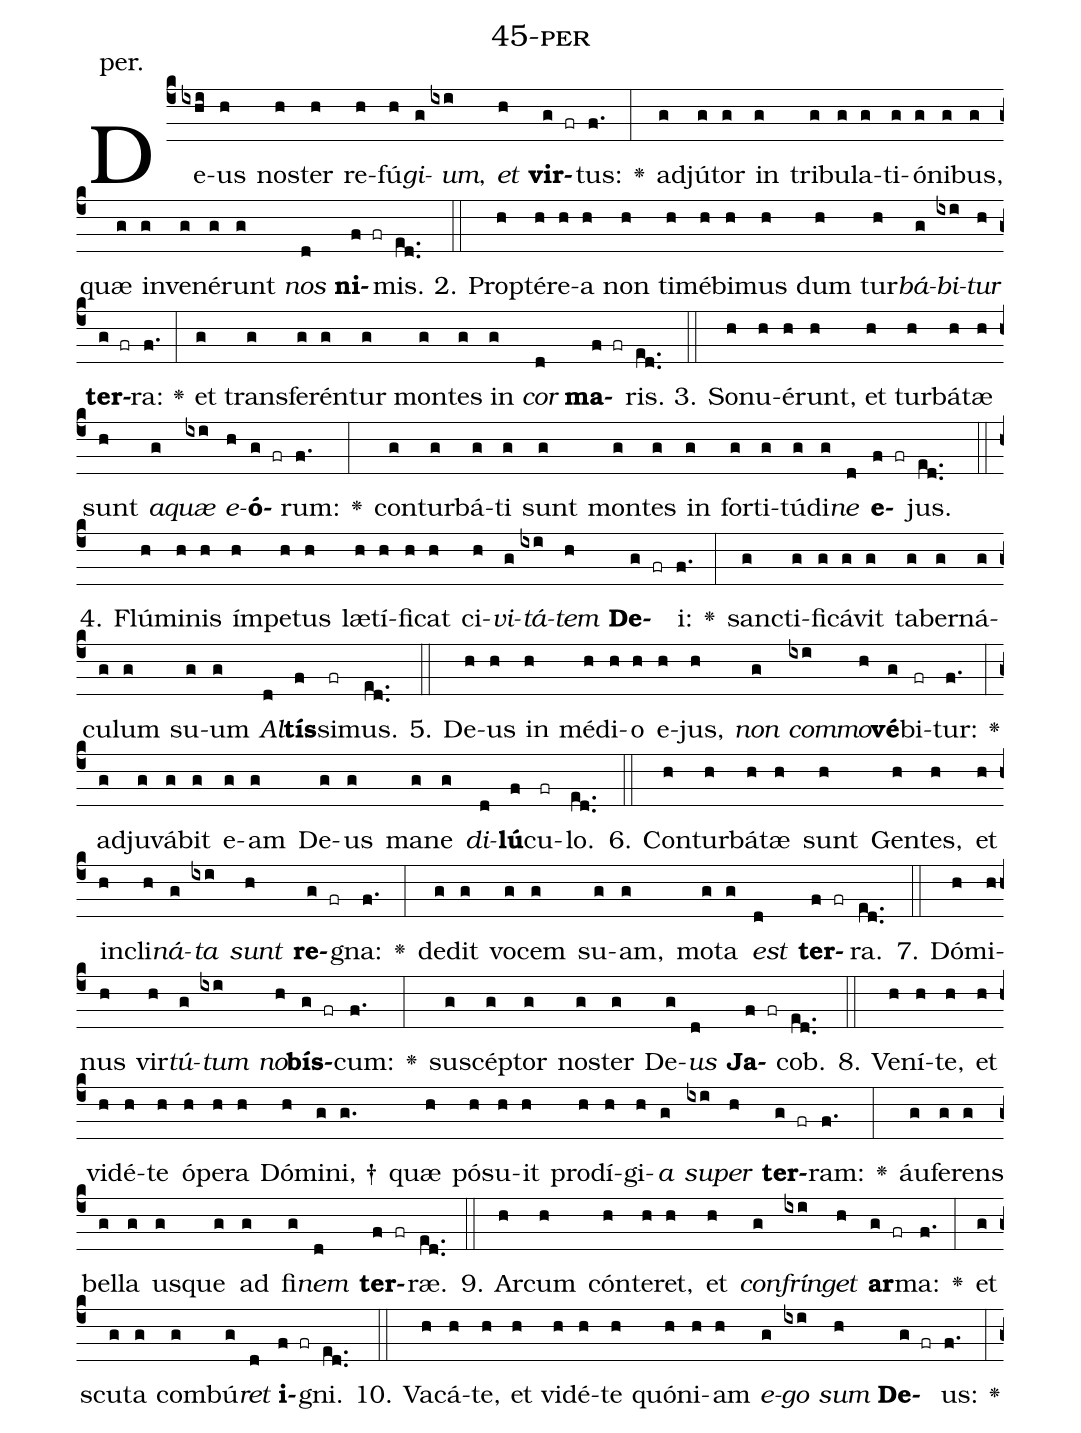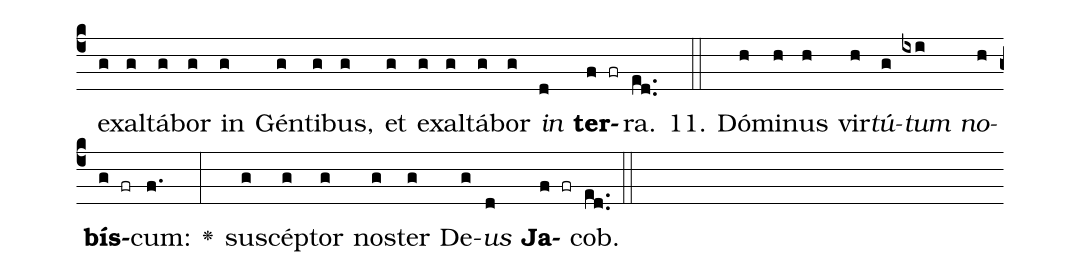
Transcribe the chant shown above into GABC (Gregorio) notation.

name: 45-per;
annotation: per.;
%%
(c4)De(ixhi)us(h) nos(h)ter(h) re(h)fú(h)<i>gi</i>(g)<i>um</i>,(ixi) <i>et</i>(h) <b>vir</b>(g fr)tus:(f.) <v>\greheightstar</v>(:) ad(g)jú(g)tor(g) in(g) tri(g)bu(g)la(g)ti(g)ó(g)ni(g)bus,(g) quæ(g) in(g)ve(g)né(g)runt(g) <i>nos</i>(d) <b>ni</b>(f fr)mis.(ed..) (::)
2. Prop(h)tér(h)e(h)a(h) non(h) ti(h)mé(h)bi(h)mus(h) dum(h) tur(h)<i>bá</i>(g)<i>bi</i>(ixi)<i>tur</i>(h) <b>ter</b>(g fr)ra:(f.) <v>\greheightstar</v>(:) et(g) trans(g)fe(g)rén(g)tur(g) mon(g)tes(g) in(g) <i>cor</i>(d) <b>ma</b>(f fr)ris.(ed..) (::)
3. So(h)nu(h)é(h)runt,(h) et(h) tur(h)bá(h)tæ(h) sunt(h) <i>a</i>(g)<i>quæ</i>(ixi) <i>e</i>(h)<b>ó</b>(g fr)rum:(f.) <v>\greheightstar</v>(:) con(g)tur(g)bá(g)ti(g) sunt(g) mon(g)tes(g) in(g) for(g)ti(g)tú(g)di(g)<i>ne</i>(d) <b>e</b>(f fr)jus.(ed..) (::)
4. Flú(h)mi(h)nis(h) ím(h)pe(h)tus(h) læ(h)tí(h)fi(h)cat(h) ci(h)<i>vi</i>(g)<i>tá</i>(ixi)<i>tem</i>(h) <b>De</b>(g fr)i:(f.) <v>\greheightstar</v>(:) sanc(g)ti(g)fi(g)cá(g)vit(g) ta(g)ber(g)ná(g)cu(g)lum(g) su(g)um(g) <i>Al</i>(d)<b>tís</b>(f)si(fr)mus.(ed..) (::)
5. De(h)us(h) in(h) mé(h)di(h)o(h) e(h)jus,(h) <i>non</i>(g) <i>com</i>(ixi)<i>mo</i>(h)<b>vé</b>(g)bi(fr)tur:(f.) <v>\greheightstar</v>(:) ad(g)ju(g)vá(g)bit(g) e(g)am(g) De(g)us(g) ma(g)ne(g) <i>di</i>(d)<b>lú</b>(f)cu(fr)lo.(ed..) (::)
6. Con(h)tur(h)bá(h)tæ(h) sunt(h) Gen(h)tes,(h) et(h) in(h)cli(h)<i>ná</i>(g)<i>ta</i>(ixi) <i>sunt</i>(h) <b>re</b>(g fr)gna:(f.) <v>\greheightstar</v>(:) de(g)dit(g) vo(g)cem(g) su(g)am,(g) mo(g)ta(g) <i>est</i>(d) <b>ter</b>(f fr)ra.(ed..) (::)
7. Dó(h)mi(h)nus(h) vir(h)<i>tú</i>(g)<i>tum</i>(ixi) <i>no</i>(h)<b>bís</b>(g fr)cum:(f.) <v>\greheightstar</v>(:) su(g)scép(g)tor(g) nos(g)ter(g) De(g)<i>us</i>(d) <b>Ja</b>(f fr)cob.(ed..) (::)
8. Ve(h)ní(h)te,(h) et(h) vi(h)dé(h)te(h) ó(h)pe(h)ra(h) Dó(h)mi(g)ni, †(g.) quæ(h) pó(h)su(h)it(h) prod(h)í(h)gi(h)<i>a</i>(g) <i>su</i>(ixi)<i>per</i>(h) <b>ter</b>(g fr)ram:(f.) <v>\greheightstar</v>(:) áu(g)fe(g)rens(g) bel(g)la(g) us(g)que(g) ad(g) fi(g)<i>nem</i>(d) <b>ter</b>(f fr)ræ.(ed..) (::)
9. Ar(h)cum(h) cón(h)te(h)ret,(h) et(h) <i>con</i>(g)<i>frín</i>(ixi)<i>get</i>(h) <b>ar</b>(g fr)ma:(f.) <v>\greheightstar</v>(:) et(g) scu(g)ta(g) com(g)bú(g)<i>ret</i>(d) <b>i</b>(f fr)gni.(ed..) (::)
10. Va(h)cá(h)te,(h) et(h) vi(h)dé(h)te(h) quón(h)i(h)am(h) <i>e</i>(g)<i>go</i>(ixi) <i>sum</i>(h) <b>De</b>(g fr)us:(f.) <v>\greheightstar</v>(:) ex(g)al(g)tá(g)bor(g) in(g) Gén(g)ti(g)bus,(g) et(g) ex(g)al(g)tá(g)bor(g) <i>in</i>(d) <b>ter</b>(f fr)ra.(ed..) (::)
11. Dó(h)mi(h)nus(h) vir(h)<i>tú</i>(g)<i>tum</i>(ixi) <i>no</i>(h)<b>bís</b>(g fr)cum:(f.) <v>\greheightstar</v>(:) su(g)scép(g)tor(g) nos(g)ter(g) De(g)<i>us</i>(d) <b>Ja</b>(f fr)cob.(ed..) (::)
